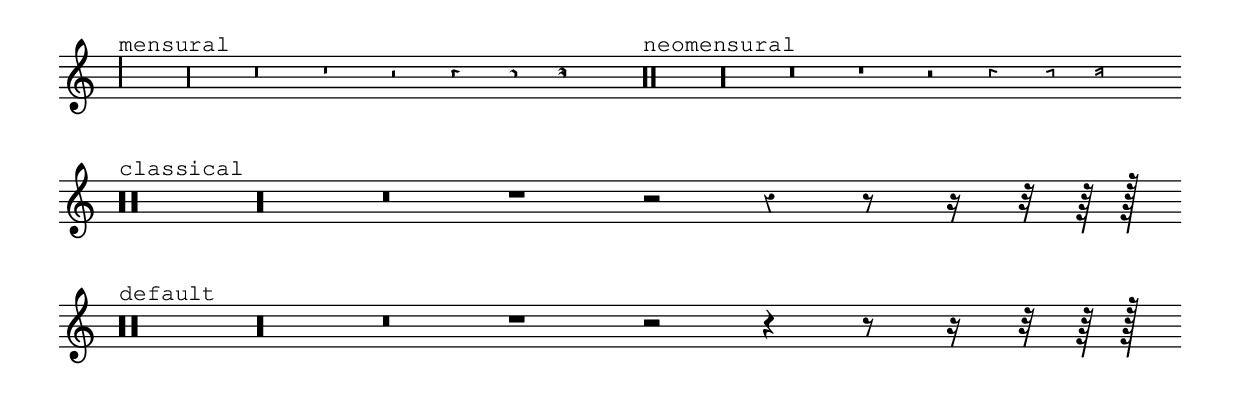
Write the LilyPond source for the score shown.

%% DO NOT EDIT this file manually; it is automatically
%% generated from LSR http://lsr.dsi.unimi.it
%% Make any changes in LSR itself, or in Documentation/snippets/new/ ,
%% and then run scripts/auxiliar/makelsr.py
%%
%% This file is in the public domain.
\version "2.14.0"

\header {
  lsrtags = "rhythms, ancient-notation, tweaks-and-overrides"

%% Translation of GIT committish: 2d548a99cb9dba80f2ff035582009477cd37eceb
  doctitlees = "Estilos de silencios"
  texidoces = "
Los silencios se pueden imprimir en distintos estilos.
"

%% Translation of GIT committish: 0a868be38a775ecb1ef935b079000cebbc64de40

  doctitlede = "Pausenstile"
  texidocde = "
Pausen können in verschiedenen Stilen dargestellt werden.
"



%% Translation of GIT committish: 4da4307e396243a5a3bc33a0c2753acac92cb685
  texidocfr = "
Les silences peuvent être gravés selon différents styles.

"
  doctitlefr = "Styles de silences"

  texidoc = "
Rests may be used in various styles.




"
  doctitle = "Rest styles"
} % begin verbatim

\layout {
  indent = 0
  \context {
    \Staff
    \remove "Time_signature_engraver"
  }
}

\new Staff \relative c {
  \cadenzaOn
  \override Staff.Rest #'style = #'mensural
  r\maxima^\markup \typewriter { mensural }
  r\longa r\breve r1 r2 r4 r8 r16 s32 s64 s128 s128
  \bar ""

  \override Staff.Rest #'style = #'neomensural
  r\maxima^\markup \typewriter { neomensural }
  r\longa r\breve r1 r2 r4 r8 r16 s32 s64 s128 s128
  \bar ""

  \override Staff.Rest #'style = #'classical
  r\maxima^\markup \typewriter { classical }
  r\longa r\breve r1 r2 r4 r8 r16 r32 r64 r128 s128
  \bar ""

  \override Staff.Rest  #'style = #'default
  r\maxima^\markup \typewriter { default }
  r\longa r\breve r1 r2 r4 r8 r16 r32 r64 r128 s128
}

